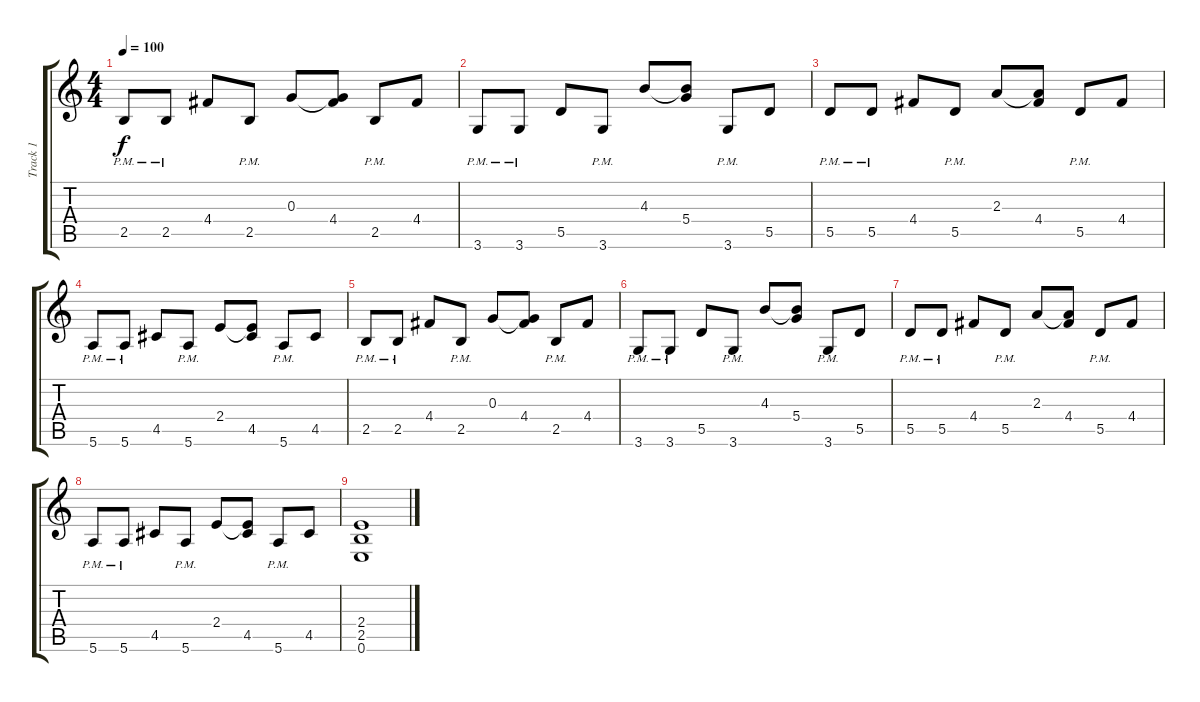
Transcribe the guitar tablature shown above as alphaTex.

\track ("Track 1" "Track 1") {instrument distortionguitar}
\staff {score tabs}
\tuning (E4 B3 G3 D3 A2 E2) {hide}
\ts (4 4)
\tempo 100
\clef g2
\ks c
2.5{pm}.8{dy f} 2.5{pm}.8 4.4.8 2.5{pm}.8 0.3.8 (0.3{t} 4.4).8 2.5{pm}.8 4.4.8 |
3.6{pm}.8 3.6{pm}.8 5.5.8 3.6{pm}.8 4.3.8 (4.3{t} 5.4).8 3.6{pm}.8 5.5.8 |
5.5{pm}.8 5.5{pm}.8 4.4.8 5.5{pm}.8 2.3.8 (2.3{t} 4.4).8 5.5{pm}.8 4.4.8 |
5.6{pm}.8 5.6{pm}.8 4.5.8 5.6{pm}.8 2.4.8 (2.4{t} 4.5).8 5.6{pm}.8 4.5.8 |
2.5{pm}.8 2.5{pm}.8 4.4.8 2.5{pm}.8 0.3.8 (0.3{t} 4.4).8 2.5{pm}.8 4.4.8 |
3.6{pm}.8 3.6{pm}.8 5.5.8 3.6{pm}.8 4.3.8 (4.3{t} 5.4).8 3.6{pm}.8 5.5.8 |
5.5{pm}.8 5.5{pm}.8 4.4.8 5.5{pm}.8 2.3.8 (2.3{t} 4.4).8 5.5{pm}.8 4.4.8 |
5.6{pm}.8 5.6{pm}.8 4.5.8 5.6{pm}.8 2.4.8 (2.4{t} 4.5).8 5.6{pm}.8 4.5.8 |
(2.4 2.5 0.6).1
